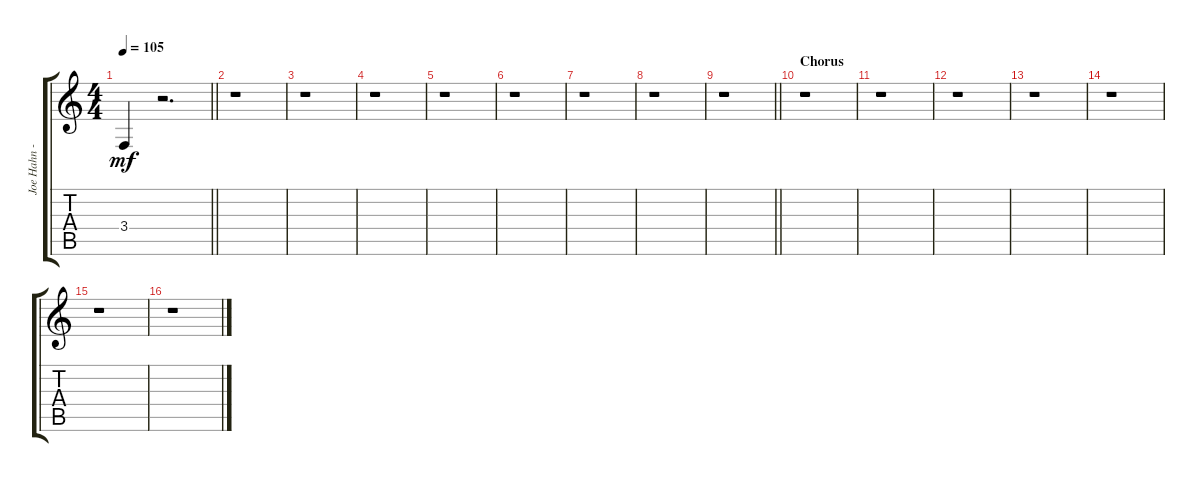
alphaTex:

\track ("Joe Hahn - Sample [Piano]" "Joe Hahn -") {instrument acousticgrandpiano}
\staff {score tabs}
\tuning (E4 B3 G3 D3 A2 E2) {hide}
\ts (4 4)
\tempo 105
\clef g2
\barLineRight lightlight
\ks c
3.4.4{dy mf} r.2{d} |
r.1 |
r.1 |
r.1 |
r.1 |
r.1 |
r.1 |
r.1 |
\barLineRight lightlight
r.1 |
\section ("" "Chorus")
r.1 |
r.1 |
r.1 |
r.1 |
r.1 |
r.1 |
r.1
